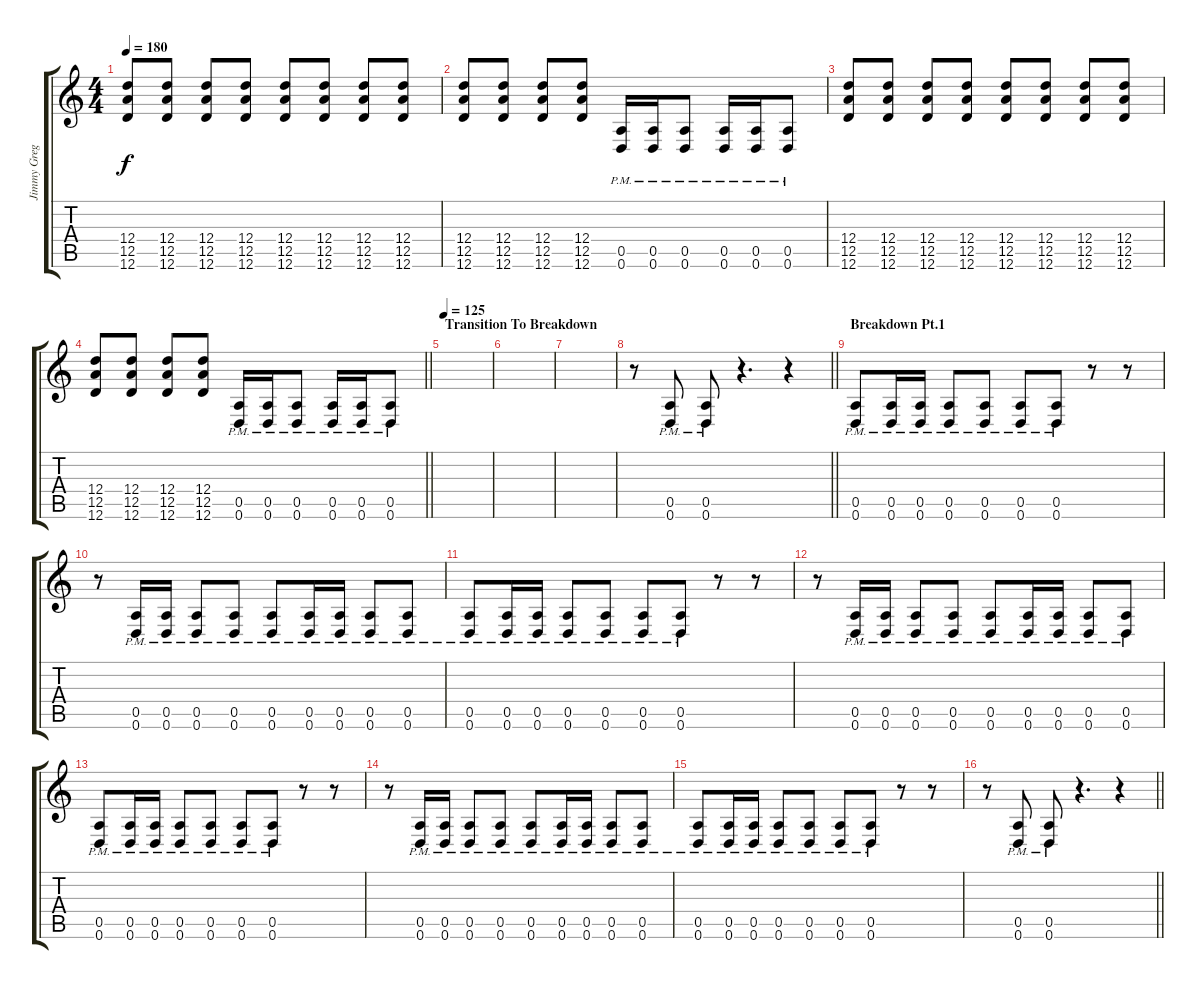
\track ("Jimmy Gregerson" "Jimmy Greg") {instrument distortionguitar}
\staff {score tabs}
\tuning (E4 B3 G3 D3 A2 D2) {hide}
\ts (4 4)
\tempo 180
\clef g2
\ks c
(12.4 12.5 12.6).8{dy f} (12.4 12.5 12.6).8 (12.4 12.5 12.6).8 (12.4 12.5 12.6).8 (12.4 12.5 12.6).8 (12.4 12.5 12.6).8 (12.4 12.5 12.6).8 (12.4 12.5 12.6).8 |
(12.4 12.5 12.6).8 (12.4 12.5 12.6).8 (12.4 12.5 12.6).8 (12.4 12.5 12.6).8 (0.5{pm} 0.6{pm}).16 (0.5{pm} 0.6{pm}).16 (0.5{pm} 0.6{pm}).8 (0.5{pm} 0.6{pm}).16 (0.5{pm} 0.6{pm}).16 (0.5{pm} 0.6{pm}).8 |
(12.4 12.5 12.6).8 (12.4 12.5 12.6).8 (12.4 12.5 12.6).8 (12.4 12.5 12.6).8 (12.4 12.5 12.6).8 (12.4 12.5 12.6).8 (12.4 12.5 12.6).8 (12.4 12.5 12.6).8 |
\barLineRight lightlight
(12.4 12.5 12.6).8 (12.4 12.5 12.6).8 (12.4 12.5 12.6).8 (12.4 12.5 12.6).8 (0.5{pm} 0.6{pm}).16 (0.5{pm} 0.6{pm}).16 (0.5{pm} 0.6{pm}).8 (0.5{pm} 0.6{pm}).16 (0.5{pm} 0.6{pm}).16 (0.5{pm} 0.6{pm}).8 |
\section ("" "Transition To Breakdown")
\tempo 125
|
|
|
\barLineRight lightlight
r.8 (0.5{pm} 0.6{pm}).8 (0.5{pm} 0.6{pm}).8 r.4{d} r.4 |
\section ("" "Breakdown Pt.1")
(0.5{pm} 0.6{pm}).8 (0.5{pm} 0.6{pm}).16 (0.5{pm} 0.6{pm}).16 (0.5{pm} 0.6{pm}).8 (0.5{pm} 0.6{pm}).8 (0.5{pm} 0.6{pm}).8 (0.5{pm} 0.6{pm}).8 r.8 r.8 |
r.8 (0.5{pm} 0.6{pm}).16 (0.5{pm} 0.6{pm}).16 (0.5{pm} 0.6{pm}).8 (0.5{pm} 0.6{pm}).8 (0.5{pm} 0.6{pm}).8 (0.5{pm} 0.6{pm}).16 (0.5{pm} 0.6{pm}).16 (0.5{pm} 0.6{pm}).8 (0.5{pm} 0.6{pm}).8 |
(0.5{pm} 0.6{pm}).8 (0.5{pm} 0.6{pm}).16 (0.5{pm} 0.6{pm}).16 (0.5{pm} 0.6{pm}).8 (0.5{pm} 0.6{pm}).8 (0.5{pm} 0.6{pm}).8 (0.5{pm} 0.6{pm}).8 r.8 r.8 |
r.8 (0.5{pm} 0.6{pm}).16 (0.5{pm} 0.6{pm}).16 (0.5{pm} 0.6{pm}).8 (0.5{pm} 0.6{pm}).8 (0.5{pm} 0.6{pm}).8 (0.5{pm} 0.6{pm}).16 (0.5{pm} 0.6{pm}).16 (0.5{pm} 0.6{pm}).8 (0.5{pm} 0.6{pm}).8 |
(0.5{pm} 0.6{pm}).8 (0.5{pm} 0.6{pm}).16 (0.5{pm} 0.6{pm}).16 (0.5{pm} 0.6{pm}).8 (0.5{pm} 0.6{pm}).8 (0.5{pm} 0.6{pm}).8 (0.5{pm} 0.6{pm}).8 r.8 r.8 |
r.8 (0.5{pm} 0.6{pm}).16 (0.5{pm} 0.6{pm}).16 (0.5{pm} 0.6{pm}).8 (0.5{pm} 0.6{pm}).8 (0.5{pm} 0.6{pm}).8 (0.5{pm} 0.6{pm}).16 (0.5{pm} 0.6{pm}).16 (0.5{pm} 0.6{pm}).8 (0.5{pm} 0.6{pm}).8 |
(0.5{pm} 0.6{pm}).8 (0.5{pm} 0.6{pm}).16 (0.5{pm} 0.6{pm}).16 (0.5{pm} 0.6{pm}).8 (0.5{pm} 0.6{pm}).8 (0.5{pm} 0.6{pm}).8 (0.5{pm} 0.6{pm}).8 r.8 r.8 |
\barLineRight lightlight
r.8 (0.5{pm} 0.6{pm}).8 (0.5{pm} 0.6{pm}).8 r.4{d} r.4
